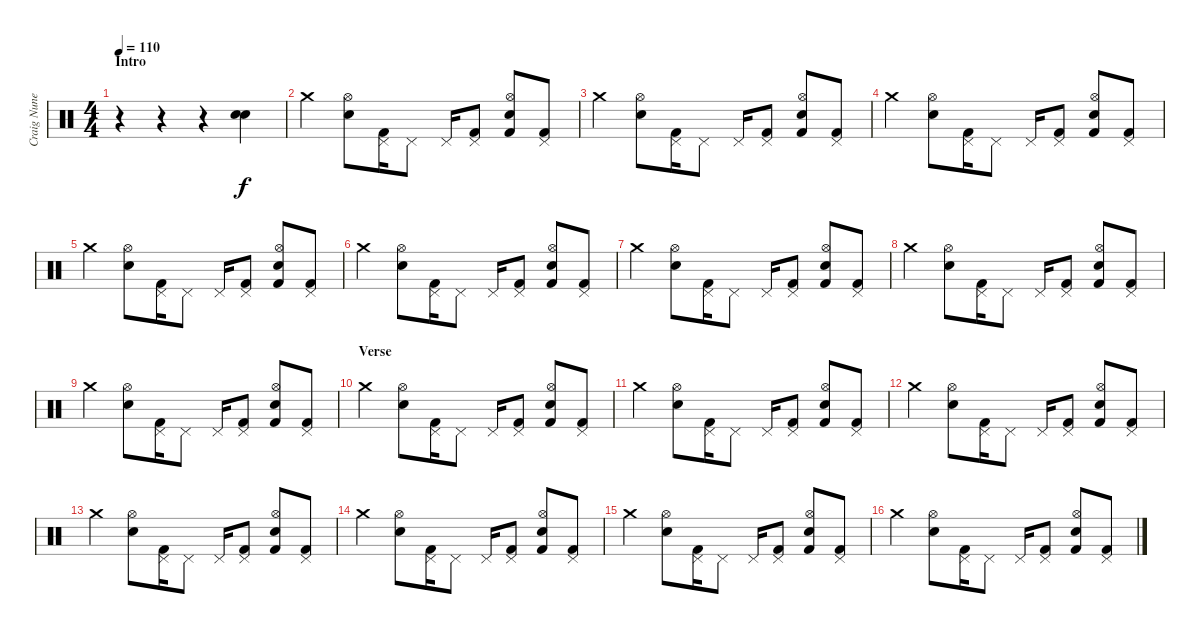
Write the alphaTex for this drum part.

\track ("Craig Nunenmacher" "Craig Nune") {instrument percussion}
\staff {score}
\articulation defaults
\ts (4 4)
\section ("" "Intro")
\tempo 110
\clef neutral
\ks c
r.4{dy f} r.4 r.4 ("Snare (hit) 2" "Electric Snare (hit)").4 |
"Crash medium (hit)".4 ("Hi-Hat (open)" "Snare (hit) 2").8 ("Pedal Hi-Hat (hit)" "Kick (hit) 2").16 "Pedal Hi-Hat (hit)".8 "Pedal Hi-Hat (hit)".16 ("Pedal Hi-Hat (hit)" "Kick (hit) 2").8 ("Hi-Hat (open)" "Snare (hit) 2" "Kick (hit) 2").8 ("Pedal Hi-Hat (hit)" "Kick (hit) 2").8 |
"Crash medium (hit)".4 ("Hi-Hat (open)" "Snare (hit) 2").8 ("Pedal Hi-Hat (hit)" "Kick (hit) 2").16 "Pedal Hi-Hat (hit)".8 "Pedal Hi-Hat (hit)".16 ("Pedal Hi-Hat (hit)" "Kick (hit) 2").8 ("Hi-Hat (open)" "Snare (hit) 2" "Kick (hit) 2").8 ("Pedal Hi-Hat (hit)" "Kick (hit) 2").8 |
"Crash medium (hit)".4 ("Hi-Hat (open)" "Snare (hit) 2").8 ("Pedal Hi-Hat (hit)" "Kick (hit) 2").16 "Pedal Hi-Hat (hit)".8 "Pedal Hi-Hat (hit)".16 ("Pedal Hi-Hat (hit)" "Kick (hit) 2").8 ("Hi-Hat (open)" "Snare (hit) 2" "Kick (hit) 2").8 ("Pedal Hi-Hat (hit)" "Kick (hit) 2").8 |
"Crash medium (hit)".4 ("Hi-Hat (open)" "Snare (hit) 2").8 ("Pedal Hi-Hat (hit)" "Kick (hit) 2").16 "Pedal Hi-Hat (hit)".8 "Pedal Hi-Hat (hit)".16 ("Pedal Hi-Hat (hit)" "Kick (hit) 2").8 ("Hi-Hat (open)" "Snare (hit) 2" "Kick (hit) 2").8 ("Pedal Hi-Hat (hit)" "Kick (hit) 2").8 |
"Crash medium (hit)".4 ("Hi-Hat (open)" "Snare (hit) 2").8 ("Pedal Hi-Hat (hit)" "Kick (hit) 2").16 "Pedal Hi-Hat (hit)".8 "Pedal Hi-Hat (hit)".16 ("Pedal Hi-Hat (hit)" "Kick (hit) 2").8 ("Hi-Hat (open)" "Snare (hit) 2" "Kick (hit) 2").8 ("Pedal Hi-Hat (hit)" "Kick (hit) 2").8 |
"Crash medium (hit)".4 ("Hi-Hat (open)" "Snare (hit) 2").8 ("Pedal Hi-Hat (hit)" "Kick (hit) 2").16 "Pedal Hi-Hat (hit)".8 "Pedal Hi-Hat (hit)".16 ("Pedal Hi-Hat (hit)" "Kick (hit) 2").8 ("Hi-Hat (open)" "Snare (hit) 2" "Kick (hit) 2").8 ("Pedal Hi-Hat (hit)" "Kick (hit) 2").8 |
"Crash medium (hit)".4 ("Hi-Hat (open)" "Snare (hit) 2").8 ("Pedal Hi-Hat (hit)" "Kick (hit) 2").16 "Pedal Hi-Hat (hit)".8 "Pedal Hi-Hat (hit)".16 ("Pedal Hi-Hat (hit)" "Kick (hit) 2").8 ("Hi-Hat (open)" "Snare (hit) 2" "Kick (hit) 2").8 ("Pedal Hi-Hat (hit)" "Kick (hit) 2").8 |
"Crash medium (hit)".4 ("Hi-Hat (open)" "Snare (hit) 2").8 ("Pedal Hi-Hat (hit)" "Kick (hit) 2").16 "Pedal Hi-Hat (hit)".8 "Pedal Hi-Hat (hit)".16 ("Pedal Hi-Hat (hit)" "Kick (hit) 2").8 ("Hi-Hat (open)" "Snare (hit) 2" "Kick (hit) 2").8 ("Pedal Hi-Hat (hit)" "Kick (hit) 2").8 |
\section ("" "Verse")
"Crash medium (hit)".4 ("Hi-Hat (open)" "Snare (hit) 2").8 ("Pedal Hi-Hat (hit)" "Kick (hit) 2").16 "Pedal Hi-Hat (hit)".8 "Pedal Hi-Hat (hit)".16 ("Pedal Hi-Hat (hit)" "Kick (hit) 2").8 ("Hi-Hat (open)" "Snare (hit) 2" "Kick (hit) 2").8 ("Pedal Hi-Hat (hit)" "Kick (hit) 2").8 |
"Crash medium (hit)".4 ("Hi-Hat (open)" "Snare (hit) 2").8 ("Pedal Hi-Hat (hit)" "Kick (hit) 2").16 "Pedal Hi-Hat (hit)".8 "Pedal Hi-Hat (hit)".16 ("Pedal Hi-Hat (hit)" "Kick (hit) 2").8 ("Hi-Hat (open)" "Snare (hit) 2" "Kick (hit) 2").8 ("Pedal Hi-Hat (hit)" "Kick (hit) 2").8 |
"Crash medium (hit)".4 ("Hi-Hat (open)" "Snare (hit) 2").8 ("Pedal Hi-Hat (hit)" "Kick (hit) 2").16 "Pedal Hi-Hat (hit)".8 "Pedal Hi-Hat (hit)".16 ("Pedal Hi-Hat (hit)" "Kick (hit) 2").8 ("Hi-Hat (open)" "Snare (hit) 2" "Kick (hit) 2").8 ("Pedal Hi-Hat (hit)" "Kick (hit) 2").8 |
"Crash medium (hit)".4 ("Hi-Hat (open)" "Snare (hit) 2").8 ("Pedal Hi-Hat (hit)" "Kick (hit) 2").16 "Pedal Hi-Hat (hit)".8 "Pedal Hi-Hat (hit)".16 ("Pedal Hi-Hat (hit)" "Kick (hit) 2").8 ("Hi-Hat (open)" "Snare (hit) 2" "Kick (hit) 2").8 ("Pedal Hi-Hat (hit)" "Kick (hit) 2").8 |
"Crash medium (hit)".4 ("Hi-Hat (open)" "Snare (hit) 2").8 ("Pedal Hi-Hat (hit)" "Kick (hit) 2").16 "Pedal Hi-Hat (hit)".8 "Pedal Hi-Hat (hit)".16 ("Pedal Hi-Hat (hit)" "Kick (hit) 2").8 ("Hi-Hat (open)" "Snare (hit) 2" "Kick (hit) 2").8 ("Pedal Hi-Hat (hit)" "Kick (hit) 2").8 |
"Crash medium (hit)".4 ("Hi-Hat (open)" "Snare (hit) 2").8 ("Pedal Hi-Hat (hit)" "Kick (hit) 2").16 "Pedal Hi-Hat (hit)".8 "Pedal Hi-Hat (hit)".16 ("Pedal Hi-Hat (hit)" "Kick (hit) 2").8 ("Hi-Hat (open)" "Snare (hit) 2" "Kick (hit) 2").8 ("Pedal Hi-Hat (hit)" "Kick (hit) 2").8 |
"Crash medium (hit)".4 ("Hi-Hat (open)" "Snare (hit) 2").8 ("Pedal Hi-Hat (hit)" "Kick (hit) 2").16 "Pedal Hi-Hat (hit)".8 "Pedal Hi-Hat (hit)".16 ("Pedal Hi-Hat (hit)" "Kick (hit) 2").8 ("Hi-Hat (open)" "Snare (hit) 2" "Kick (hit) 2").8 ("Pedal Hi-Hat (hit)" "Kick (hit) 2").8
